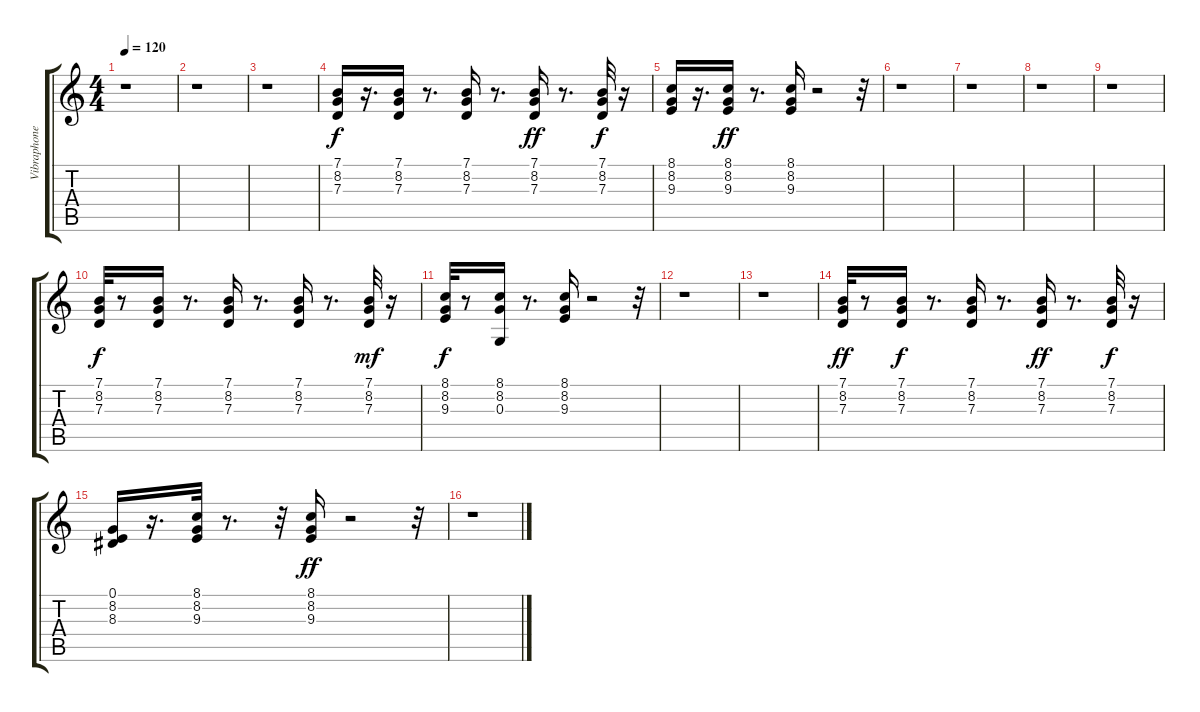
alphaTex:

\track ("Vibraphone" "Vibraphone") {instrument vibraphone}
\staff {score tabs}
\tuning (E4 B3 G3 D3 A2 E2) {hide}
\ts (4 4)
\tempo 120
\clef g2
\ks c
r.1{dy ff} |
r.1 |
r.1 |
(7.1 8.2 7.3).16{dy f} r.16{d} (7.1 8.2 7.3).16 r.8{d} (7.1 8.2 7.3).16 r.8{d} (7.1 8.2 7.3).16{dy ff} r.8{d} (7.1 8.2 7.3).32{dy f} r.16 |
(8.1 8.2 9.3).16 r.16{d} (8.1 8.2 9.3).16{dy ff} r.8{d} (8.1 8.2 9.3).16 r.2 r.32 |
r.1 |
r.1 |
r.1 |
r.1 |
(7.1 8.2 7.3).32{dy f} r.8 (7.1 8.2 7.3).16 r.8{d} (7.1 8.2 7.3).16 r.8{d} (7.1 8.2 7.3).16 r.8{d} (7.1 8.2 7.3).32{dy mf} r.16 |
(8.1 8.2 9.3).32{dy f} r.8 (8.1 8.2 0.3).16 r.8{d} (8.1 8.2 9.3).16 r.2 r.32 |
r.1 |
r.1 |
(7.1 8.2 7.3).32{dy ff} r.8 (7.1 8.2 7.3).16{dy f} r.8{d} (7.1 8.2 7.3).16 r.8{d} (7.1 8.2 7.3).16{dy ff} r.8{d} (7.1 8.2 7.3).32{dy f} r.16 |
(0.1 8.2 8.3).16 r.16{d} (8.1 8.2 9.3).32 r.8{d} r.32 (8.1 8.2 9.3).16{dy ff} r.2 r.32 |
r.1
